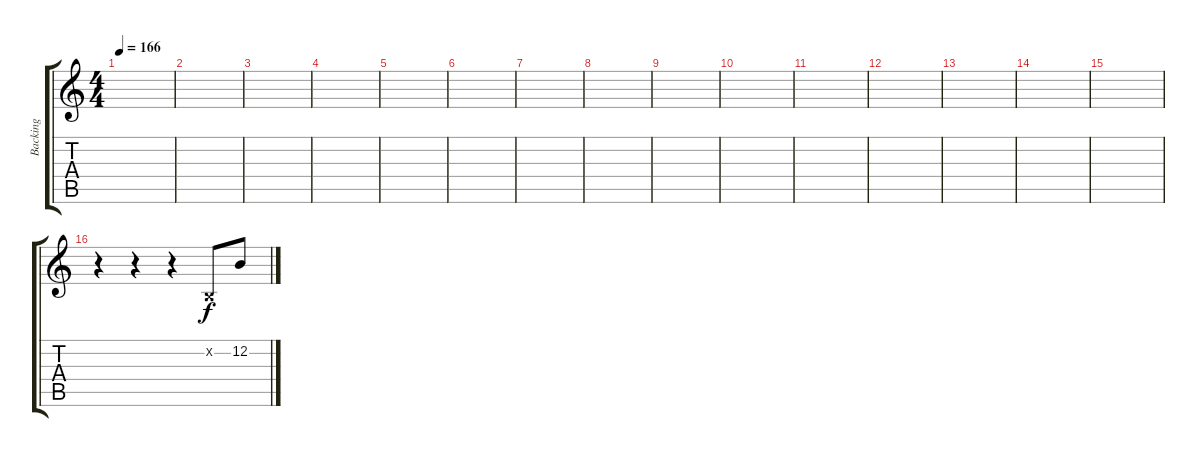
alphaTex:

\track ("Backing" "Backing") {instrument lead6voice}
\staff {score tabs}
\tuning (E4 B3 G3 D3 A2 E2) {hide}
\ts (4 4)
\tempo 166
\clef g2
\ks c
|
|
|
|
|
|
|
|
|
|
|
|
|
|
|
r.4 r.4 r.4 0.2{x}.8 12.2.8
